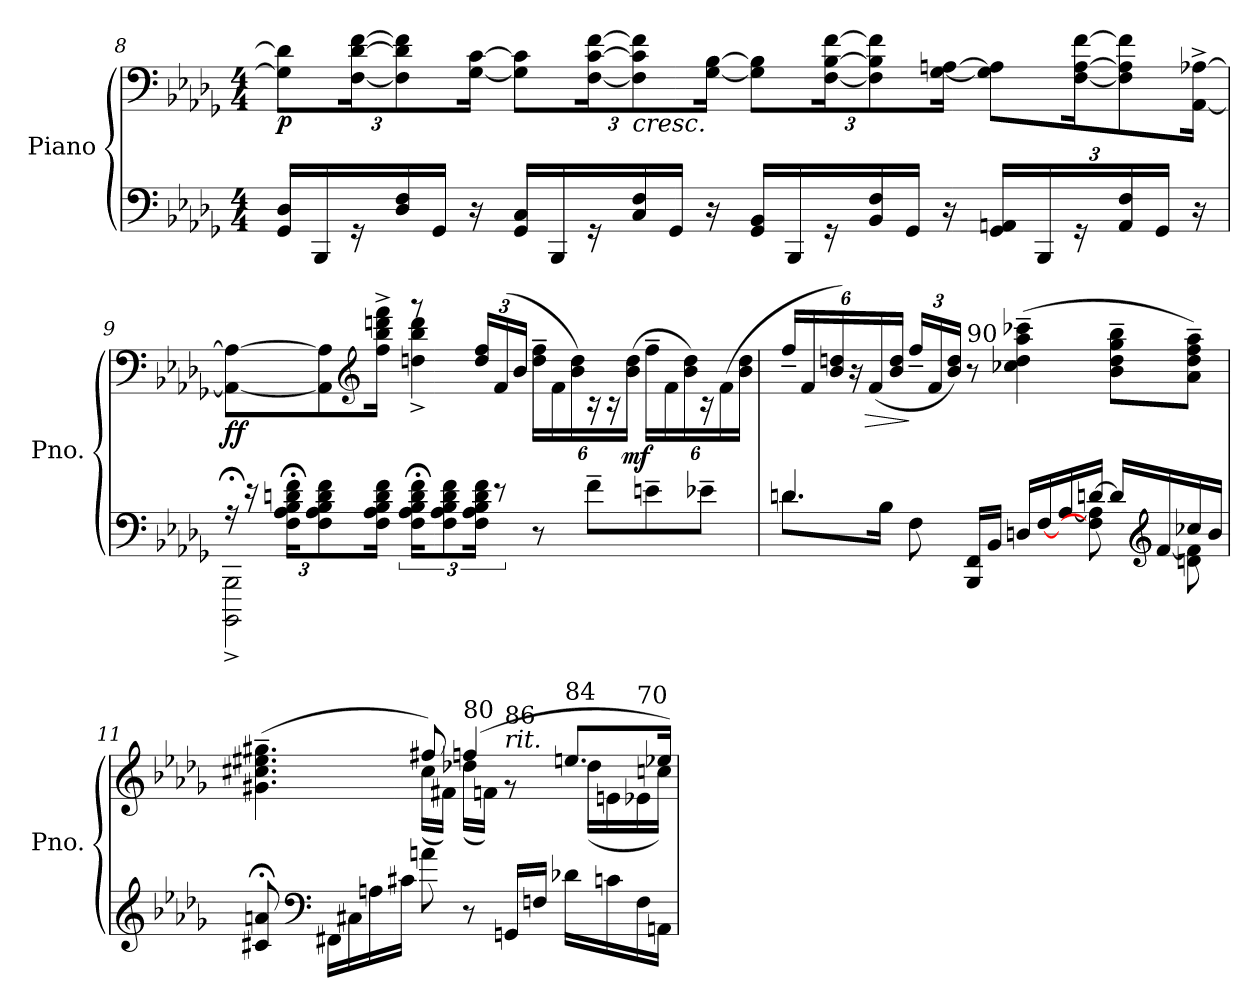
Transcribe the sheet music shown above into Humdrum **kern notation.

**kern	**kern	**dynam
*part1	*part1	*part1
*staff2	*staff1	*staff1/2
*I"Piano	*	*
*I'Pno.	*	*
*clefF4	*clefF4	*
*k[b-e-a-d-g-]	*k[b-e-a-d-g-]	*
*M4/4	*M4/4	*
*Xtuplet	*Xbrackettup	*
=8	=8	=8
!	!	!LO:DY:b
24GG-/ 24D-/LL	12G-\] 12d-\]L	p
24BBB-/	.	.
24r	[24F\ [24d-\ [24f\K	.
24D-/ 24F/	12F\] 12d-\] 12f\]	.
24GG-/JJ	.	.
24r	[24G-\ [24c\Jk	.
24GG-/ 24C/LL	12G-\] 12c\]L	.
24BBB-/	.	.
24r	[24F\ [24c\ [24f\K	.
!	!LO:TX:b:i:t=cresc.	!
24C/ 24F/	12F\] 12c\] 12f\]	.
24GG-/JJ	.	.
24r	[24G-\ [24B-\Jk	.
24GG-/ 24BB-/LL	12G-\] 12B-\]L	.
24BBB-/	.	.
24r	[24F\ [24B-\ [24f\K	.
24BB-/ 24F/	12F\] 12B-\] 12f\]	.
24GG-/JJ	.	.
24r	[24G-\ [24An\Jk	.
24GG-/ 24AAn/LL	12G-\] 12A\]L	.
24BBB-/	.	.
24r	[24F\ [24A\ [24f\K	.
24AA/ 24F/	12F\] 12A\] 12f\]	.
24GG-/JJ	.	.
24r	[24AA-\^ [24A-X\^Jk	.
!!LO:PB:g=z
=9	=9	=9
*tuplet	*	*
*Xbrackettup	*	*
*^	*^	*
!	!	!	!	!LO:DY:b
24r;<	2BBBB-\^ 2BBB-\^	8AA-\_ 8A-\_L	4ryy	ff
24r	.	.	.	.
24F\;< 24A-\;< 24B-\;< 24dn\;< 24f\;<KL	.	.	.	.
*	*	*Xtuplet	*	*
12F\ 12A-\ 12B-\ 12d\ 12f\	.	12AA-\] 12A-\]	.	.
*	*	*clefG2	*	*
24F\ 24A-\ 24B-\ 24d\ 24f\Jk	.	24ff\^ 24bb-\^ 24dddn\^ 24fff\^Jk	.	.
*brackettup	*	*	*	*
24F\;< 24A-\;< 24B-\;< 24d\;< 24f\;<KL	.	8rggg	4ddn\^ 4bb-\^ 4ddd\^	.
12F\ 12A-\ 12B-\ 12d\ 12f\	.	.	.	.
*	*	*tuplet	*	*
24F\ 24A-\ 24B-\ 24d\ 24f\Jk	.	24dd/ 24ff/LL	.	.
12r	.	(<24f/	.	.
.	.	24b-/JJ	.	.
8r	2ryy	24dd\~ 24ff\~LL	2ryy	.
.	.	24f\	.	.
.	.	24b-\ 24dd\)	.	.
8f~\L	.	24rc	.	.
.	.	24rc	.	.
!	!	!	!	!LO:DY:b
.	.	(<24b-\ 24dd\JJ	.	mf
8en~\	.	24ff~\LL	.	.
.	.	24f\	.	.
.	.	24b-\ 24dd\)	.	.
8e-X~\J	.	24rc	.	.
.	.	(<24f\	.	.
.	.	24b-\ 24dd\JJ	.	.
*	*	*v	*v	*
=10	=10	=10	=10
4.dn/	8.d\L	24ff~/LL	.
.	.	24f/	.
.	.	24b-/ 24ddn/)	.
.	.	24r	.
!	!	!	!LO:HP:b
.	.	(<24f/	>
.	16B-\Jk	.	.
.	.	24b-/ 24dd/JJ	.
.	8F\	24ff~/LL	]
.	.	24f/	.
.	.	24b-/ 24dd/JJ)	.
!	!	!LO:TX:a:t=90	!
16BBB-/ 16FF/LL	16ryy	8r	.
*v	*v	*	*
16BB-/JJ	.	.
!	!	!LO:DY:b=2
!	!	!LO:DY:n=1:b
16Dn/LL	(>4cc-X\~ 4dd\~ 4aa-\~ 4ccc-X\~	mf f
[16F/	.	.
[16A-/	.	.
*^	*	*
[16dn/JJ	8F\] 8A-\]	.	.
16d/LL]	.	8b-\~ 8dd\~ 8gg-\~ 8bb-\~L	.
*clefG2	*	*	*
[16f/	16ryy	.	.
16cc-X/	8dn\ 8f\]	8a-\~ 8dd\~ 8ff\~ 8aa-\~J)	.
16b-/JJ	.	.	.
*v	*v	*	*
!!LO:LB:g=z
=11	=11	=11
*	*^	*
8c#X/;< 8an/;<	(>4.g#X\~ 4.cc#X\~ 4.ee#X\~ 4.gg#X\~	4.ryy	.
*clefF4	*	*	*
16FF#X\LL	.	.	.
16C#X\	.	.	.
16An\	.	.	.
16c#X\JJ	.	.	.
8an\	8ff#X/)	(<16cc#\LL	.
.	.	16f#X\JJ)	.
!	!LO:TX:a:t=80	!	!
8r	(>4ffn/	(<16dd-X\LL	.
.	.	16fn\JJ)	.
!	!	!LO:TX:a:i:t=rit.	!
!	!	!LO:TX:a:t=86	!
16GGn/LL	.	8r	.
16Fn/JJ	.	.	.
!	!LO:TX:a:t=84	!	!
16d-X\LL	8.een/L	(<16dd-\LL	.
16cn\	.	16en\	.
!	!	!LO:TX:a:t=70	!
16F\	.	16e-X\	.
16AAn\JJ	16ee-X/Jk)	16ccn\JJ)	.
*	*v	*v	*
=	=	=
*-	*-	*-
